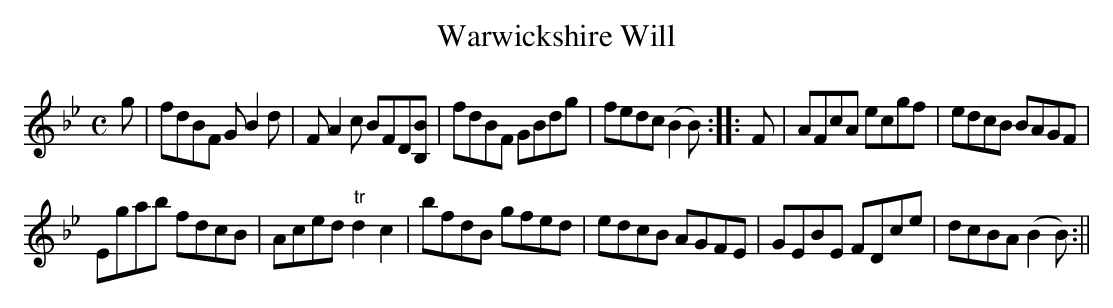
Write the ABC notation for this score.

X:1
T:Warwickshire Will
M:C
L:1/8
K:Bb
g|fdBF G B2d|F A2 c BFD[B,B]|fdBF GBdg|fedc (B2B)::F|AFcA ecgf|edcB BAGF|
Egab fdcB|Aced "tr"d2c2|bfdB gfed|edcB AGFE|GEBE FDce|dcBA (B2B):||
